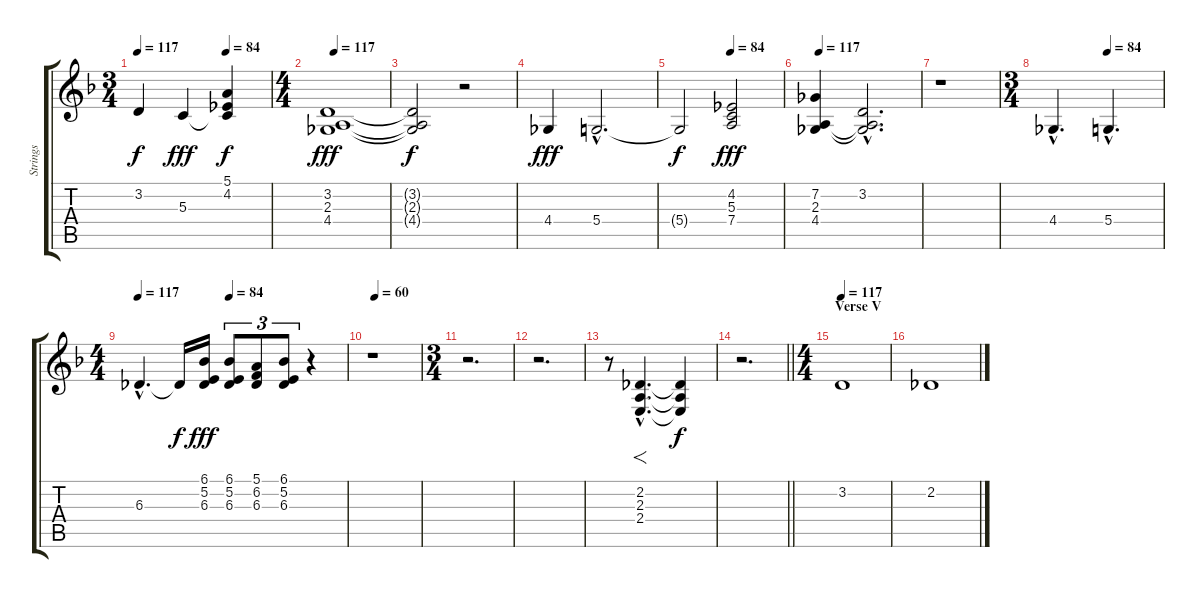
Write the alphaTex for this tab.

\track ("Strings" "Strings") {instrument stringensemble1}
\staff {score tabs}
\tuning (E4 B3 G3 D3 A2 E2) {hide}
\ts (3 4)
\tempo 117
\tempo (84 0.6663194444444445)
\clef g2
\ks f
3.2{t}.4{dy f} 5.3.4{dy fff} (5.1 4.2 5.3{t}).4{dy f} |
\ts (4 4)
\tempo 117
(3.2 2.3 4.4).1{dy fff} |
(3.2{t} 2.3{t} 4.4{t}).2{dy f} r.2 |
4.4.4{dy fff} 5.4{hac}.2{d} |
\tempo (84 0.5)
5.4{t}.2{dy f} (4.2 5.3 7.4).2{dy fff} |
\tempo 117
(7.2 2.3 4.4).4 (3.2{hac} 2.3{hac t} 4.4{hac t}).2{d} |
r.1 |
\ts (3 4)
\tempo (84 0.5)
4.4{hac}.4{d} 5.4{hac}.4{d} |
\ts (4 4)
\tempo 117
\tempo (84 0.4375)
6.3{hac}.4{d} 6.3{t}.16{dy f} (6.1 5.2 6.3).16{dy fff} (6.1 5.2 6.3).8{tu (3 2)} (5.1 6.2 6.3).8{tu (3 2)} (6.1 5.2 6.3).8{tu (3 2)} r.4 |
\tempo (60 0.0625)
r.1 |
\ts (3 4)
r.2{d} |
r.2{d} |
r.8 (2.2{hac} 2.3{hac} 2.4{hac}).4{f d} (2.2{t} 2.3{t} 2.4{t}).4{dy f} |
\barLineRight lightlight
r.2{d} |
\ts (4 4)
\section ("" "Verse V")
\tempo 117
3.2.1 |
2.2.1
